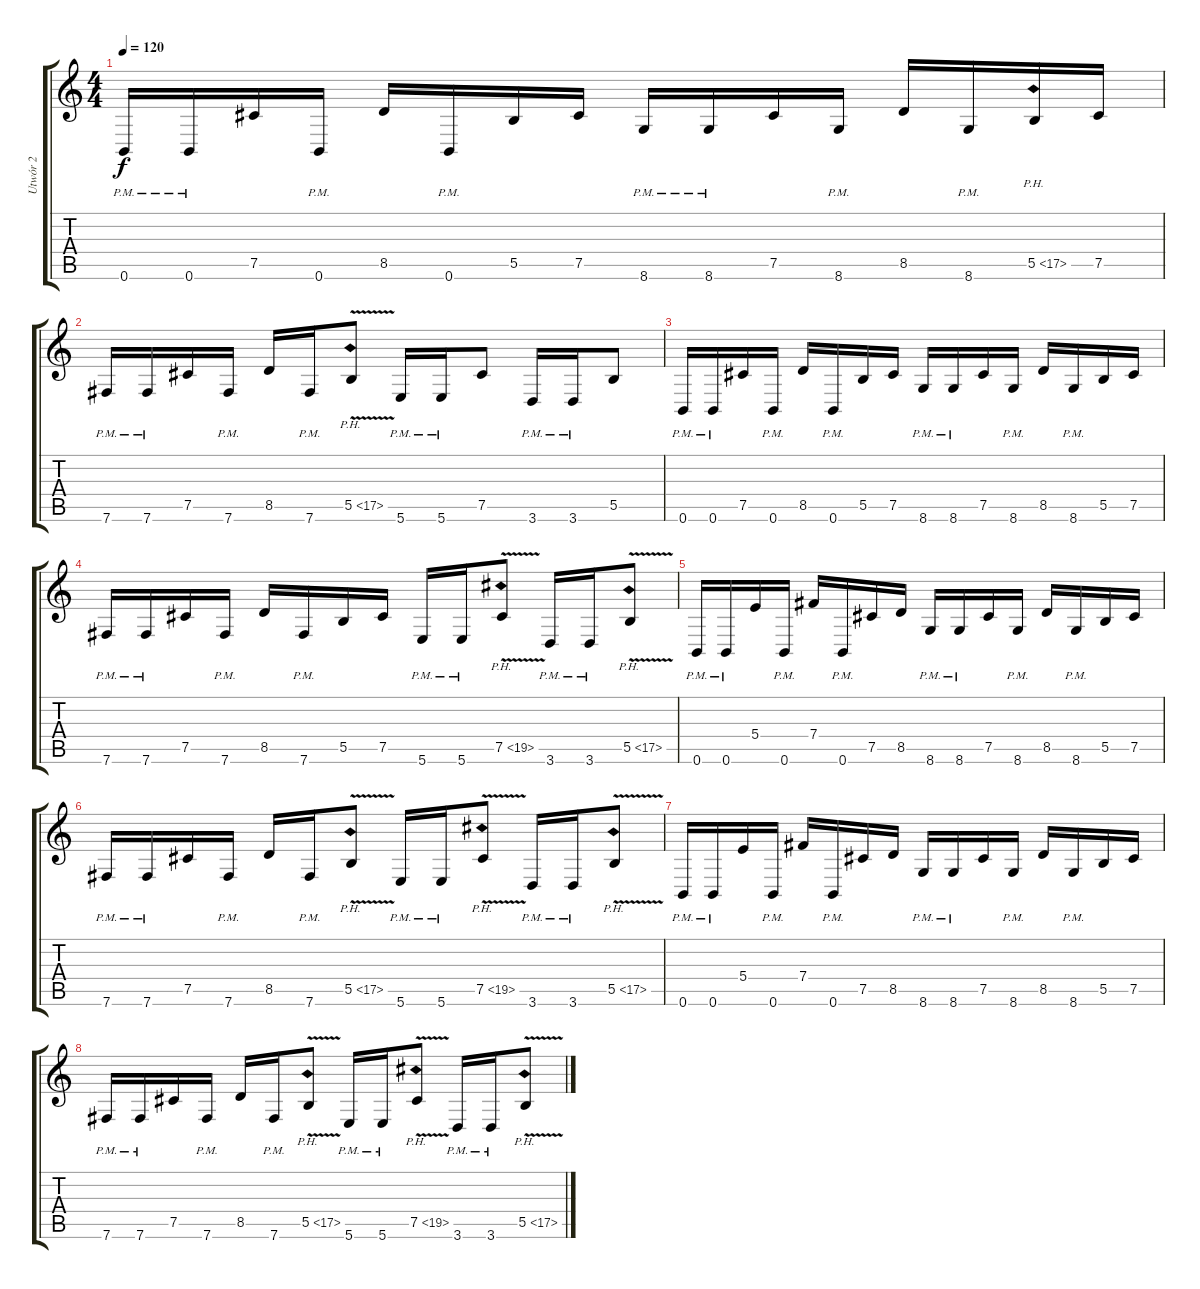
\track ("Utwór 2" "Utwór 2") {instrument distortionguitar}
\staff {score tabs}
\tuning (Db4 Ab3 E3 B2 Gb2 B1) {hide}
\ts (4 4)
\tempo 120
\clef g2
\ks c
0.6{pm}.16{dy f} 0.6{pm}.16 7.5.16 0.6{pm}.16 8.5.16 0.6{pm}.16 5.5.16 7.5.16 8.6{pm}.16 8.6{pm}.16 7.5.16 8.6{pm}.16 8.5.16 8.6{pm}.16 5.5{ph 12}.16 7.5.16 |
7.6{pm}.16 7.6{pm}.16 7.5.16 7.6{pm}.16 8.5.16 7.6{pm}.16 5.5{ph 12 v}.8 5.6{pm}.16 5.6{pm}.16 7.5.8 3.6{pm}.16 3.6{pm}.16 5.5.8 |
0.6{pm}.16 0.6{pm}.16 7.5.16 0.6{pm}.16 8.5.16 0.6{pm}.16 5.5.16 7.5.16 8.6{pm}.16 8.6{pm}.16 7.5.16 8.6{pm}.16 8.5.16 8.6{pm}.16 5.5.16 7.5.16 |
7.6{pm}.16 7.6{pm}.16 7.5.16 7.6{pm}.16 8.5.16 7.6{pm}.16 5.5.16 7.5.16 5.6{pm}.16 5.6{pm}.16 7.5{ph 12 v}.8 3.6{pm}.16 3.6{pm}.16 5.5{ph 12 v}.8 |
0.6{pm}.16 0.6{pm}.16 5.4.16 0.6{pm}.16 7.4.16 0.6{pm}.16 7.5.16 8.5.16 8.6{pm}.16 8.6{pm}.16 7.5.16 8.6{pm}.16 8.5.16 8.6{pm}.16 5.5.16 7.5.16 |
7.6{pm}.16 7.6{pm}.16 7.5.16 7.6{pm}.16 8.5.16 7.6{pm}.16 5.5{ph 12 v}.8 5.6{pm}.16 5.6{pm}.16 7.5{ph 12 v}.8 3.6{pm}.16 3.6{pm}.16 5.5{ph 12 v}.8 |
0.6{pm}.16 0.6{pm}.16 5.4.16 0.6{pm}.16 7.4.16 0.6{pm}.16 7.5.16 8.5.16 8.6{pm}.16 8.6{pm}.16 7.5.16 8.6{pm}.16 8.5.16 8.6{pm}.16 5.5.16 7.5.16 |
7.6{pm}.16 7.6{pm}.16 7.5.16 7.6{pm}.16 8.5.16 7.6{pm}.16 5.5{ph 12 v}.8 5.6{pm}.16 5.6{pm}.16 7.5{ph 12 v}.8 3.6{pm}.16 3.6{pm}.16 5.5{ph 12 v}.8
